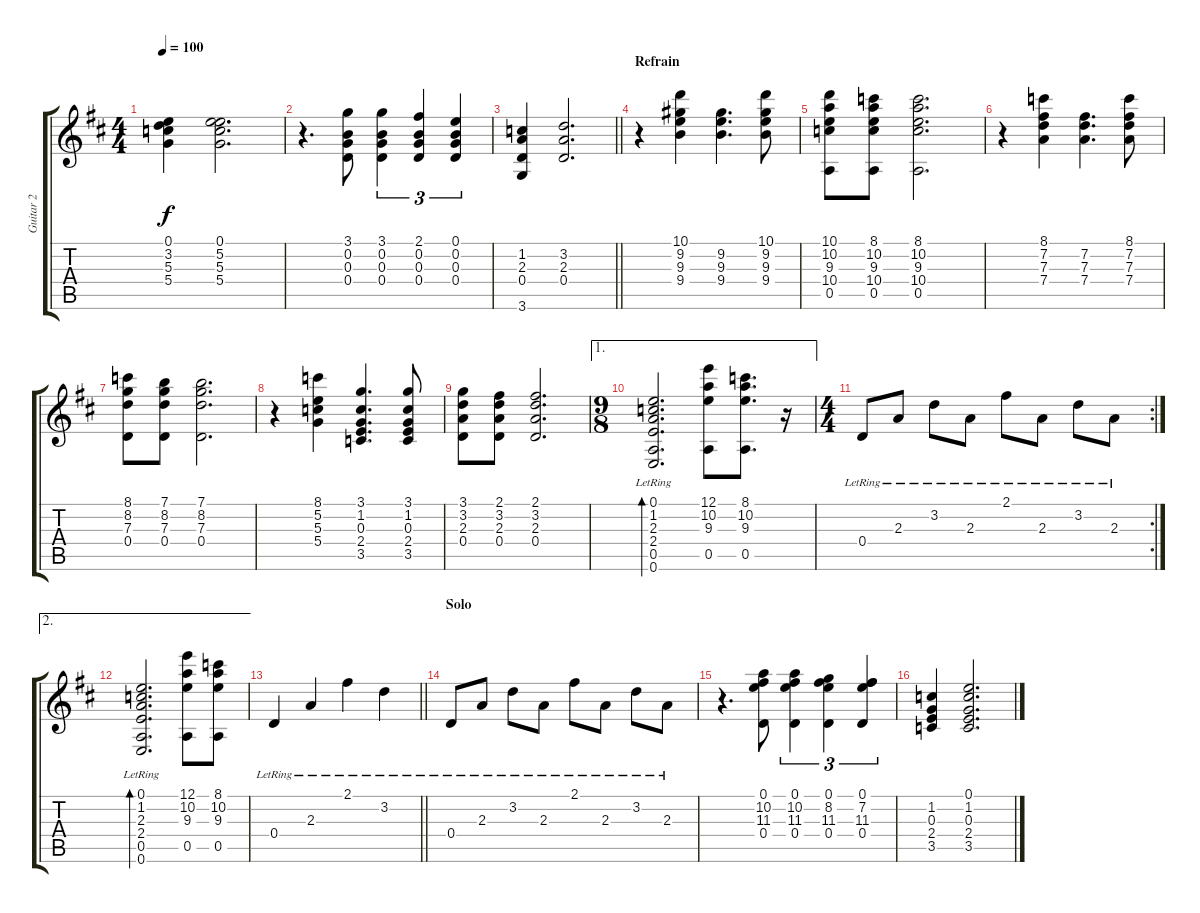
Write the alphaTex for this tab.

\track ("Guitar 2" "Guitar 2") {instrument acousticguitarsteel}
\staff {score tabs}
\tuning (E4 B3 G3 D3 A2 E2) {hide}
\ts (4 4)
\tempo 100
\clef g2
\ks d
(0.1 3.2 5.3 5.4).4{dy f} (0.1 5.2 5.3 5.4).2{d} |
r.4{d} (3.1 0.2 0.3 0.4).8 (3.1 0.2 0.3 0.4).4{tu (3 2)} (2.1 0.2 0.3 0.4).4{tu (3 2)} (0.1 0.2 0.3 0.4).4{tu (3 2)} |
\barLineRight lightlight
(1.2 2.3 0.4 3.6).4 (3.2 2.3 0.4).2{d} |
\section ("" "Refrain")
r.4 (10.1 9.2 9.3 9.4).4 (9.2 9.3 9.4).4{d} (10.1 9.2 9.3 9.4).8 |
(10.1 10.2 9.3 10.4 0.5).8 (8.1 10.2 9.3 10.4 0.5).8 (8.1 10.2 9.3 10.4 0.5).2{d} |
r.4 (8.1 7.2 7.3 7.4).4 (7.2 7.3 7.4).4{d} (8.1 7.2 7.3 7.4).8 |
(8.1 8.2 7.3 0.4).8 (7.1 8.2 7.3 0.4).8 (7.1 8.2 7.3 0.4).2{d} |
r.4 (8.1 5.2 5.3 5.4).4 (3.1 1.2 0.3 2.4 3.5).4{d} (3.1 1.2 0.3 2.4 3.5).8 |
(3.1 3.2 2.3 0.4).8 (2.1 3.2 2.3 0.4).8 (2.1 3.2 2.3 0.4).2{d} |
\ae 1
\ts (9 8)
(0.1{lr} 1.2{lr} 2.3{lr} 2.4{lr} 0.5{lr} 0.6{lr}).2{d bd 60} (12.1 10.2 9.3 0.5).8 (8.1 10.2 9.3 0.5).8{d} r.16 |
\rc 2
\ts (4 4)
0.4{lr}.8 2.3{lr}.8 3.2{lr}.8 2.3{lr}.8 2.1{lr}.8 2.3{lr}.8 3.2{lr}.8 2.3{lr}.8 |
\ae 2
(0.1{lr} 1.2{lr} 2.3{lr} 2.4{lr} 0.5{lr} 0.6{lr}).2{d bd 60} (12.1 10.2 9.3 0.5).8 (8.1 10.2 9.3 0.5).8 |
\barLineRight lightlight
0.4{lr}.4 2.3{lr}.4 2.1{lr}.4 3.2{lr}.4 |
\section ("" "Solo")
0.4{lr}.8 2.3{lr}.8 3.2{lr}.8 2.3{lr}.8 2.1{lr}.8 2.3{lr}.8 3.2{lr}.8 2.3{lr}.8 |
r.4{d} (0.1 10.2 11.3 0.4).8 (0.1 10.2 11.3 0.4).4{tu (3 2)} (0.1 8.2 11.3 0.4).4{tu (3 2)} (0.1 7.2 11.3 0.4).4{tu (3 2)} |
(1.2 0.3 2.4 3.5).4 (0.1 1.2 0.3 2.4 3.5).2{d}
